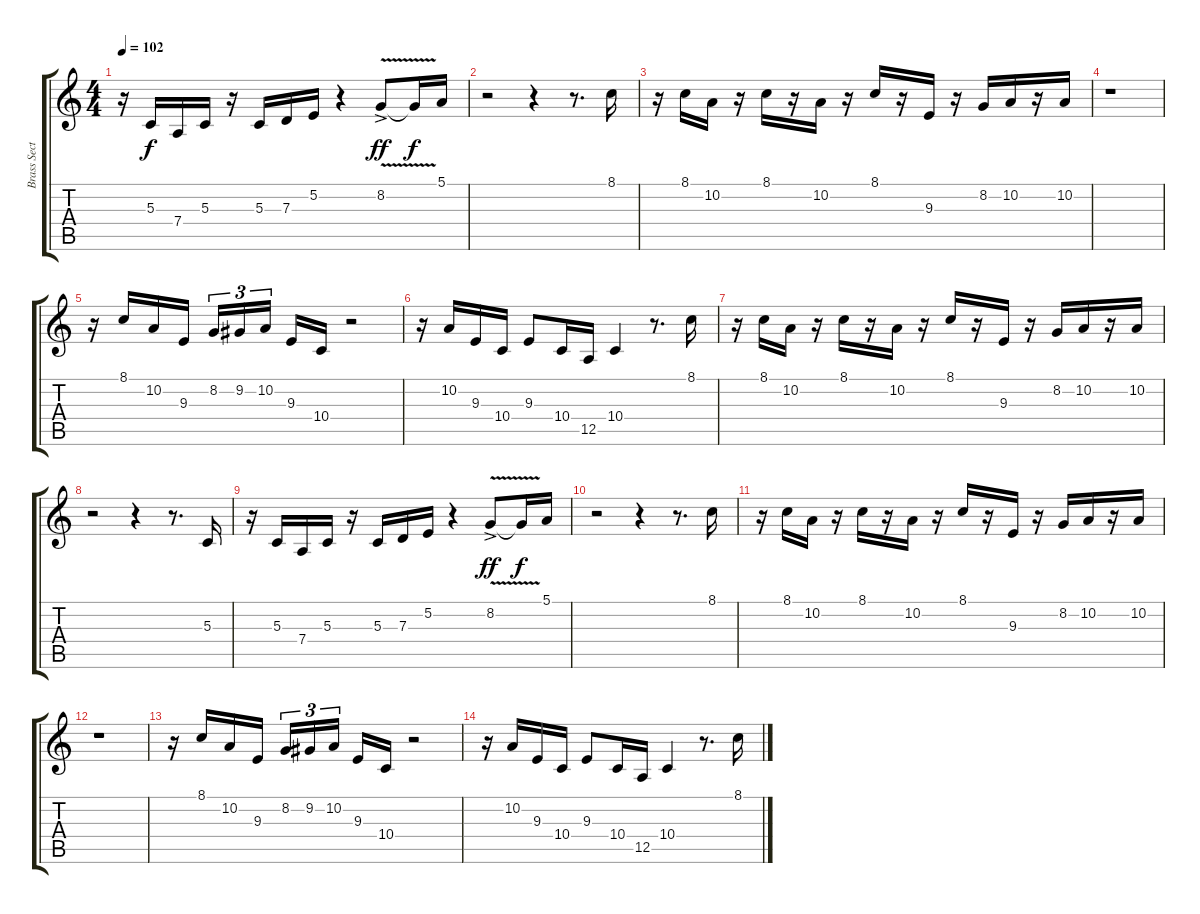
\track ("Brass Section" "Brass Sect") {instrument brasssection}
\staff {score tabs}
\tuning (E4 B3 G3 D3 A2 E2) {hide}
\ts (4 4)
\tempo 102
\clef g2
\ks c
r.16{dy f} 5.3.16 7.4.16 5.3.16 r.16 5.3.16 7.3.16 5.2.16 r.4 8.2{v ac}.8{dy ff} 8.2{t}.16{dy f} 5.1.16 |
r.2 r.4 r.8{d} 8.1.16 |
r.16 8.1.16 10.2.16 r.16 8.1.16 r.16 10.2.16 r.16 8.1.16 r.16 9.3.16 r.16 8.2.16 10.2.16 r.16 10.2.16 |
r.1 |
r.16 8.1.16 10.2.16 9.3.16 8.2.16{tu (3 2)} 9.2.16{tu (3 2)} 10.2.16{tu (3 2) beam splitsecondary} 9.3.16 10.4.16 r.2 |
r.16 10.2.16 9.3.16 10.4.16 9.3.8 10.4.16 12.5.16 10.4.4 r.8{d} 8.1.16 |
r.16 8.1.16 10.2.16 r.16 8.1.16 r.16 10.2.16 r.16 8.1.16 r.16 9.3.16 r.16 8.2.16 10.2.16 r.16 10.2.16 |
r.2 r.4 r.8{d} 5.3.16 |
r.16 5.3.16 7.4.16 5.3.16 r.16 5.3.16 7.3.16 5.2.16 r.4 8.2{v ac}.8{dy ff} 8.2{t}.16{dy f} 5.1.16 |
r.2 r.4 r.8{d} 8.1.16 |
r.16 8.1.16 10.2.16 r.16 8.1.16 r.16 10.2.16 r.16 8.1.16 r.16 9.3.16 r.16 8.2.16 10.2.16 r.16 10.2.16 |
r.1 |
r.16 8.1.16 10.2.16 9.3.16 8.2.16{tu (3 2)} 9.2.16{tu (3 2)} 10.2.16{tu (3 2) beam splitsecondary} 9.3.16 10.4.16 r.2 |
r.16 10.2.16 9.3.16 10.4.16 9.3.8 10.4.16 12.5.16 10.4.4 r.8{d} 8.1.16
